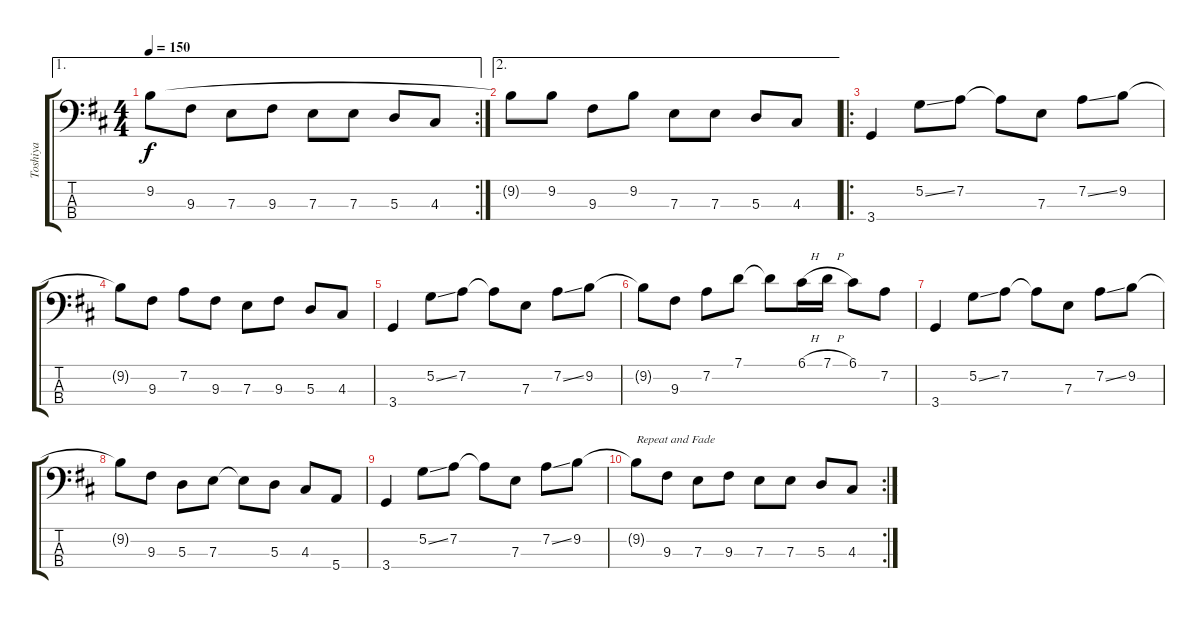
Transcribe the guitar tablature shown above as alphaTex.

\track ("Toshiya" "Toshiya") {instrument electricbasspick}
\staff {score tabs}
\tuning (G2 D2 A1 E1) {hide}
\ae 1
\rc 2
\ts (4 4)
\tempo 150
\clef f4
\ks d
9.2{t}.8{dy f} 9.3.8 7.3.8 9.3.8 7.3.8 7.3.8 5.3.8 4.3.8 |
\ae 2
9.2{t}.8 9.2.8 9.3.8 9.2.8 7.3.8 7.3.8 5.3.8 4.3.8 |
\ro
3.4.4 5.2{ss}.8 7.2.8 7.2{t}.8 7.3.8 7.2{ss}.8 9.2.8 |
9.2{t}.8 9.3.8 7.2.8 9.3.8 7.3.8 9.3.8 5.3.8 4.3.8 |
3.4.4 5.2{ss}.8 7.2.8 7.2{t}.8 7.3.8 7.2{ss}.8 9.2.8 |
9.2{t}.8 9.3.8 7.2.8 7.1.8 7.1{t}.8 6.1{h}.16 7.1{h}.16 6.1.8 7.2.8 |
3.4.4 5.2{ss}.8 7.2.8 7.2{t}.8 7.3.8 7.2{ss}.8 9.2.8 |
9.2{t}.8 9.3.8 5.3.8 7.3.8 7.3{t}.8 5.3.8 4.3.8 5.4.8 |
3.4.4 5.2{ss}.8 7.2.8 7.2{t}.8 7.3.8 7.2{ss}.8 9.2.8 |
\rc 2
9.2{t}.8{txt "Repeat and Fade"} 9.3.8 7.3.8 9.3.8 7.3.8 7.3.8 5.3.8 4.3.8
